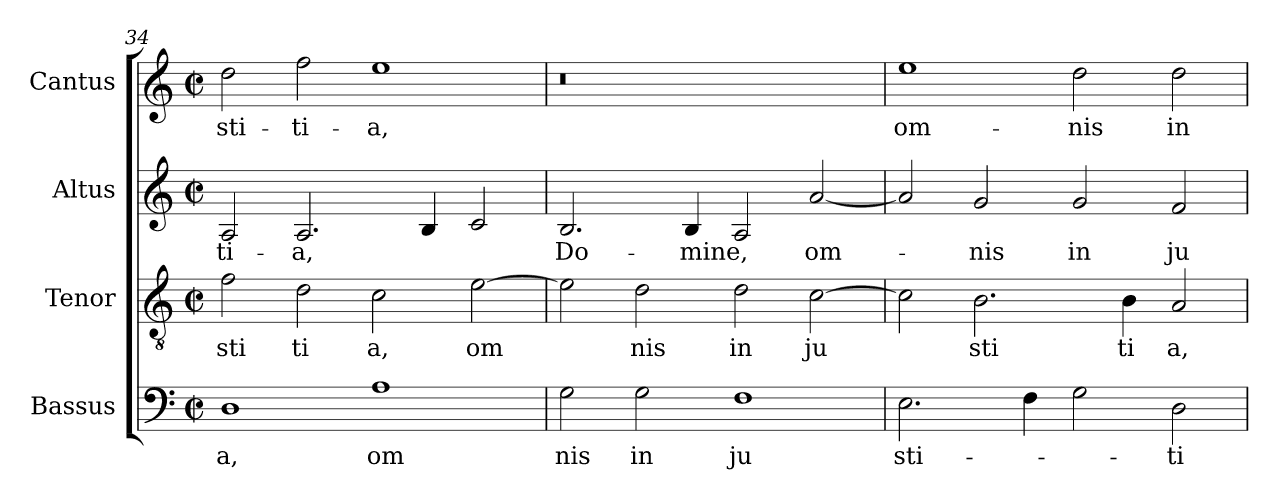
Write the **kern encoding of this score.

**kern	**text	**kern	**text	**kern	**text	**kern	**text
*part4	*part4	*part3	*part3	*part2	*part2	*part1	*part1
*staff4	*staff4	*staff3	*staff3	*staff2	*staff2	*staff1	*staff1
*I"Bassus	*	*I"Tenor	*	*I"Altus	*	*I"Cantus	*
*clefF4	*	*clefGv2	*	*clefG2	*	*clefG2	*
*M2/2	*	*M2/2	*	*M2/2	*	*M2/2	*
*met(c|)	*	*met(c|)	*	*met(c|)	*	*met(c|)	*
=34	=34	=34	=34	=34	=34	=34	=34
!	!LO:LY:b:cj	!	!LO:LY:b:cj	!	!LO:LY:b:cj	!	!LO:LY:b:cj
1D	a,	2f\	sti	2A/	-ti-	2dd\	-sti-
!	!	!	!LO:LY:b:cj	!	!LO:LY:b:cj	!	!LO:LY:b:cj
.	.	2d\	ti	2.A/	-a,	2ff\	-ti-
!	!LO:LY:b:cj	!	!LO:LY:b:cj	!	!	!	!LO:LY:b:cj
1A	om	2c\	a,	.	.	1ee	-a,
.	.	.	.	4B/	.	.	.
!	!	!	!LO:LY:b	!	!	!	!
.	.	[>2e\	om	2c/	.	.	.
=35	=35	=35	=35	=35	=35	=35	=35
!	!LO:LY:b:cj	!	!	!	!LO:LY:b:cj	!	!
2G\	nis	2e\]	.	2.B/	Do-	0r	.
!	!LO:LY:b:cj	!	!LO:LY:b:cj	!	!	!	!
2G\	in	2d\	nis	.	.	.	.
!	!	!	!	!	!LO:LY:b	!	!
.	.	.	.	4B/	-mine,	.	.
!	!LO:LY:b:cj	!	!LO:LY:b:cj	!	!	!	!
1F	ju	2d\	in	2A/	.	.	.
!	!	!	!LO:LY:b:cj	!	!LO:LY:b	!	!
.	.	[<2c\	ju	[>2a/	om-	.	.
!!LO:LB:g=z
=36	=36	=36	=36	=36	=36	=36	=36
!	!LO:LY:b	!	!	!	!	!	!LO:LY:b:cj
2.E\	sti-	2c\]	.	2a/]	.	1ee	om-
!	!	!	!LO:LY:b:cj	!	!LO:LY:b:cj	!	!
.	.	2.B\	sti	2g/	-nis	.	.
4F\	.	.	.	.	.	.	.
!	!	!	!	!	!LO:LY:b:cj	!	!LO:LY:b:cj
2G\	.	.	.	2g/	in	2dd\	-nis
!	!	!	!LO:LY:b:cj	!	!	!	!
.	.	4B\	ti	.	.	.	.
!	!LO:LY:b:cj	!	!LO:LY:b:cj	!	!LO:LY:b:cj	!	!LO:LY:b:cj
2D\	-ti-	2A/	a,	2f/	ju	2dd\	in-
=	=	=	=	=	=	=	=
*-	*-	*-	*-	*-	*-	*-	*-
